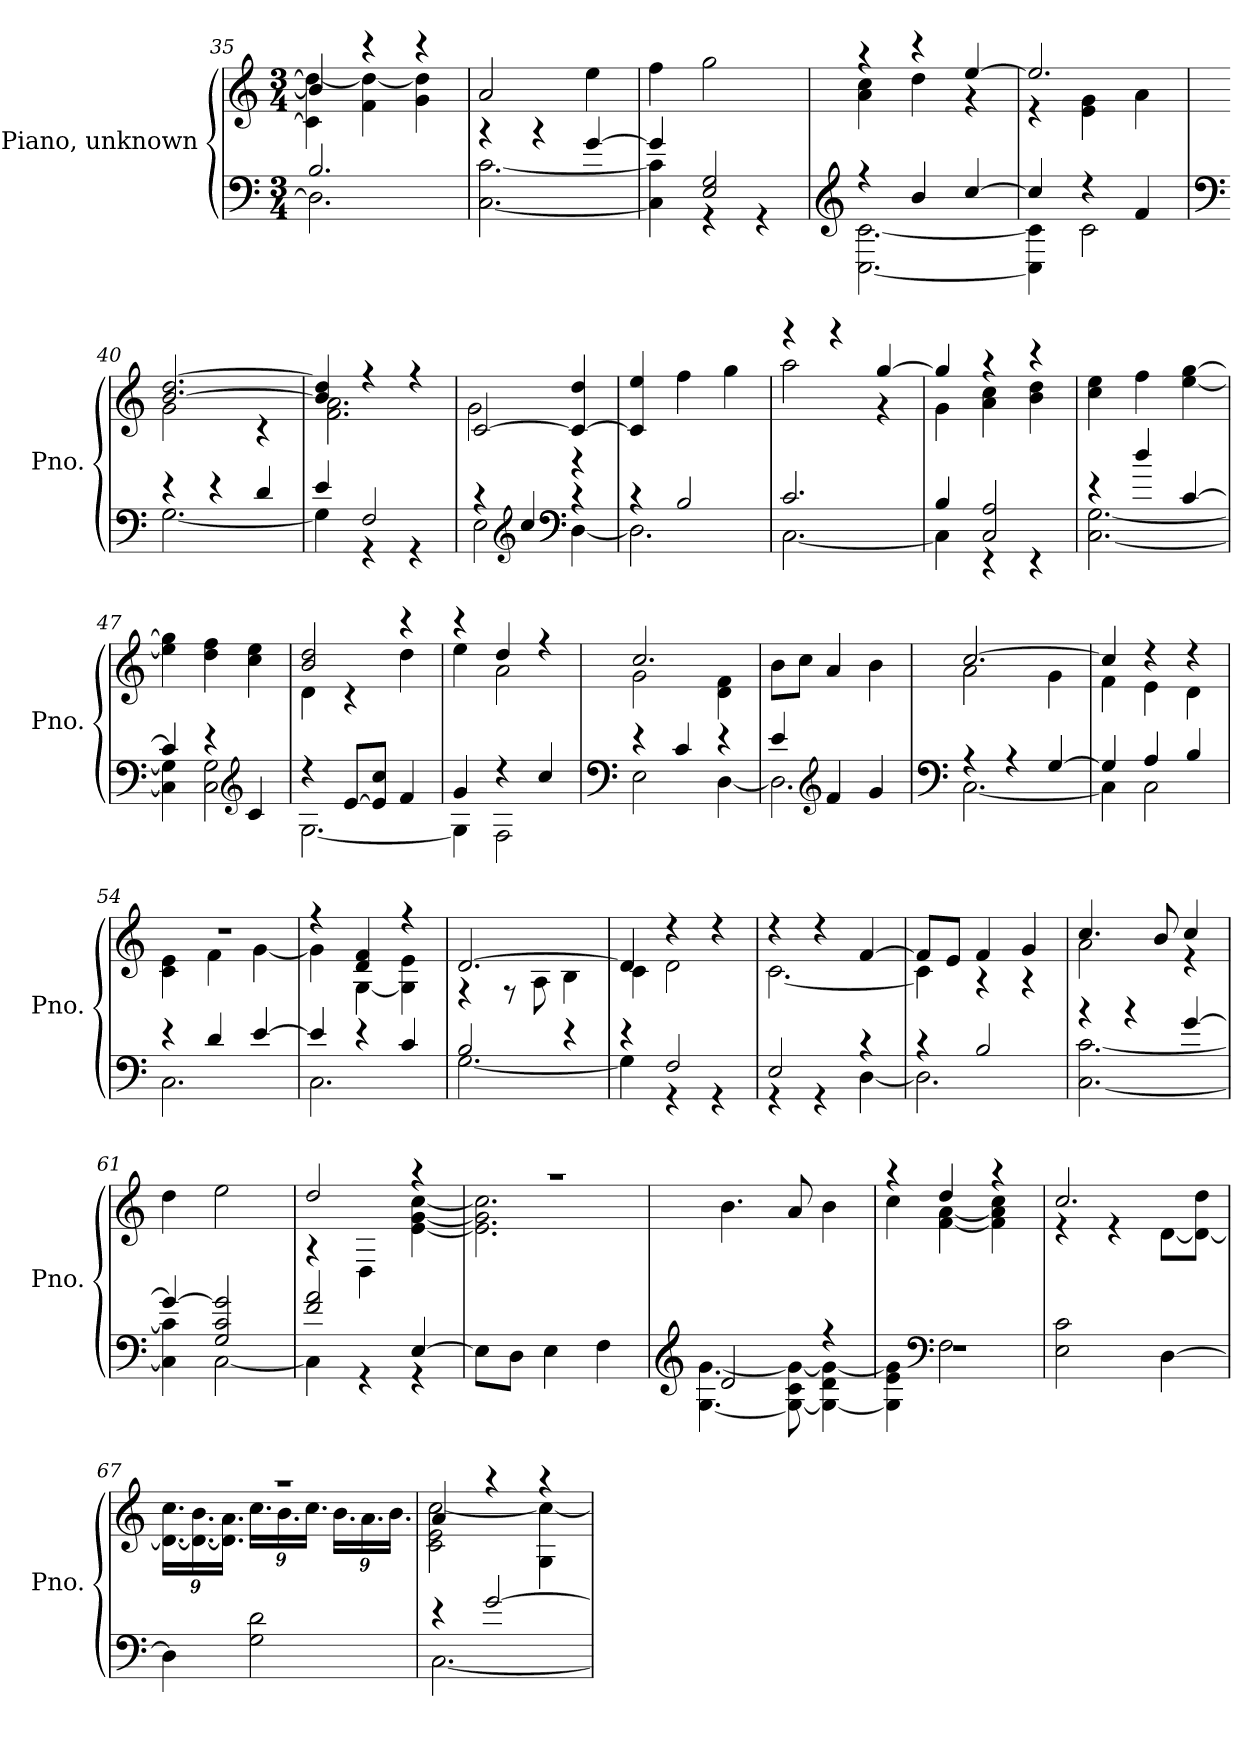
**kern	**kern
*part1	*part1
*staff2	*staff1
*I"Piano, unknown	*
*I'Pno.	*
*clefF4	*clefG2
*k[]	*k[]
*M3/4	*M3/4
=35	=35
*^	*^
2.B/	2.D\]	4b-/]	4c\] 4dd\_
.	.	4r	4f\ 4dd\_
.	.	4r	4g\ 4dd\]
*	*	*v	*v
!!LO:LB:g=z
=36	=36	=36
4r	[2.C\ [2.c\	2a/
4r	.	.
[4g/	.	4ee\
=37	=37	=37
4g/]	4C\] 4c\]	4ff\
2E/ 2G/	4r	2gg\
.	4r	.
=38	=38	=38
*clefG2	*	*
*	*	*^
4r	[2.C\ [2.c\	4r	4a\ 4cc\
4b/	.	4r	4dd\
[4cc/	.	[4ee/	4r
=39	=39	=39	=39
4cc/]	4C\] 4c\]	2.ee/]	4r
4r	2c\	.	4e\ 4g\
4f/	.	.	4a\
=40	=40	=40	=40
*clefF4	*	*	*
4r	[2.G\	[2.b/ [2.dd/	2g\
4r	.	.	.
4d/	.	.	4r
=41	=41	=41	=41
4e/	4G\]	4b/] 4dd/]	2.f\ 2.a\
2F/	4r	4r	.
.	4r	4r	.
=42	=42	=42	=42
4r	2E\	[2c/	2g\
*clefG2	*	*	*
4cc/	.	.	.
*clefF4	*	*	*
4r	[4D\	4c/_ 4dd/	4r
*	*	*v	*v
=43	=43	=43
4r	2.D\]	4c/] 4ee/
2B/	.	4ff\
.	.	4gg\
!!LO:LB:g=z
=44	=44	=44
*	*	*^
2.c/	[2.C\	4r	2aa\
.	.	4r	.
.	.	[4gg/	4r
=45	=45	=45	=45
4B/	4C\]	4gg/]	4g\
2C/ 2A/	4r	4r	4a\ 4cc\
.	4r	4r	4b\ 4dd\
*	*	*v	*v
=46	=46	=46
4r	[2.C\ [2.G\	4cc\ 4ee\
4dd/	.	4ff\
[4c/	.	[4ee\ [4gg\
=47	=47	=47
4c/]	4C\] 4G\]	4ee\] 4gg\]
4r	2C\ 2G\	4dd\ 4ff\
*clefG2	*	*
4c/	.	4cc\ 4ee\
=48	=48	=48
*	*	*^
4r	[2.G\	2b/ 2dd/	4d\
[8e/L	.	.	4r
8e/] 8cc/J	.	.	.
4f/	.	4r	4dd\
=49	=49	=49	=49
4g/	4G\]	4r	4ee\
4r	2F\	4dd/	2a\
4cc/	.	4r	.
=50	=50	=50	=50
*clefF4	*	*	*
4r	2E\	2.cc/	2g\
4c/	.	.	.
4r	[4D\	.	4d\ 4f\
*	*	*v	*v
=51	=51	=51
4e/	2.D\]	8b\L
.	.	8cc\J
*clefG2	*	*
4f/	.	4a/
4g/	.	4b\
!!LO:PB:g=z
=52	=52	=52
*clefF4	*	*
*	*	*^
4r	[2.C\	[2.cc/	2a\
4r	.	.	.
[4G/	.	.	4g\
=53	=53	=53	=53
4G/]	4C\]	4cc/]	4f\
4A/	2C\	4r	4e\
4B/	.	4r	4d\
=54	=54	=54	=54
4r	2.C\	2.r	4c\ 4e\
4d/	.	.	4f\
[4e/	.	.	[4g\
=55	=55	=55	=55
4e/]	2.C\	4r	4g\]
4r	.	4d/ 4f/	[4G\
4c/	.	4r	4G\] 4e\
=56	=56	=56	=56
2B/	[2.G\	[2.d/	4r
.	.	.	8r
.	.	.	8A\
4r	.	.	4B\
=57	=57	=57	=57
4r	4G\]	4d/]	4c\
2F/	4r	4r	2d\
.	4r	4r	.
=58	=58	=58	=58
2E/	4r	4r	[2.c\
.	4r	4r	.
4r	[4D\	[4f/	.
=59	=59	=59	=59
4r	2.D\]	8f/L]	4c\]
.	.	8e/J	.
2B/	.	4f/	4r
.	.	4g/	4r
=60	=60	=60	=60
4r	[2.C\ [2.c\	4.cc/	2a\
4r	.	.	.
.	.	8b/	.
[4g/	.	4cc/	4r
*	*	*v	*v
!!LO:LB:g=z
=61	=61	=61
4g/_	4C\] 4c\]	4dd\
2G/ 2c/ 2g/]	[2C\	2ee\
=62	=62	=62
*	*	*^
2f/ 2a/	4C\]	2dd/	4r
.	4r	.	4D\
[4E/	4r	4r	[4e\ [4g\ [4cc\
*v	*v	*	*
=63	=63	=63
8E\L]	2.r	2.e\] 2.g\] 2.cc\]
8D\J	.	.
4E\	.	.
4F\	.	.
*	*v	*v
=64	=64
*clefG2	*
*^	*
2d/	[4.G\ [4.g\	4.b\
.	8G\_ 8c\ 8g\_	8a/
4r	4G\_ 4d\ 4g\_	4b\
=65	=65	=65
*	*	*^
2.r	4G\] 4e\ 4g\]	4r	4cc\
*clefF4	*	*	*
.	2F\	4dd/	[4f\ [4a\
.	.	4r	4f\] 4a\] 4cc\
*v	*v	*	*
=66	=66	=66
2E\ 2c\	2.cc/	4r
.	.	4r
[4D\	.	[8d\L
.	.	8d\_ 8dd\J
!!LO:LB:g=z	!!
=67	=67	=67
*	*	*Xbrackettup
4D\]	2.r	18.d\_ 18.cc\LL
.	.	18.d\_ 18.b\
.	.	18.d\] 18.a\JJ
2G\ 2d\	.	18.cc\LL
.	.	18.b\
.	.	18.cc\JJ
.	.	18.b\LL
.	.	18.a\
.	.	18.b\JJ
=68	=68	=68
*^	*	*
4r	[2.C\	4a/	2c\ 2e\ [2cc\
[2g/	.	4r	.
.	.	4r	4G\ 4cc\_
*v	*v	*	*
*	*v	*v
=	=
*-	*-
